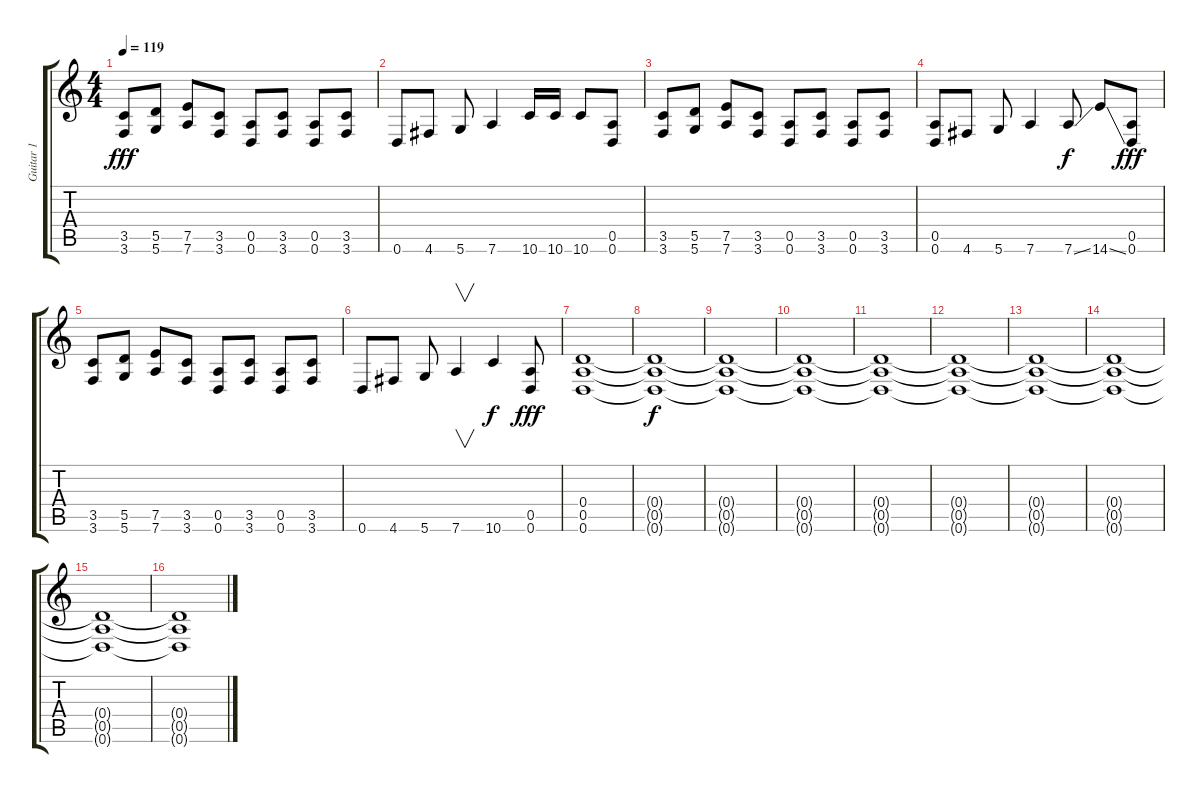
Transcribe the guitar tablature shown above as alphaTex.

\track ("Guitar 1" "Guitar 1") {instrument distortionguitar}
\staff {score tabs}
\tuning (E4 B3 G3 D3 A2 D2) {hide}
\ts (4 4)
\tempo 119
\clef g2
\ks c
(3.5 3.6).8{dy fff} (5.5 5.6).8 (7.5 7.6).8 (3.5 3.6).8 (0.5 0.6).8 (3.5 3.6).8 (0.5 0.6).8 (3.5 3.6).8 |
0.6.8 4.6.8 5.6.8 7.6.4 10.6.16 10.6.16 10.6.8 (0.5 0.6).8 |
(3.5 3.6).8 (5.5 5.6).8 (7.5 7.6).8 (3.5 3.6).8 (0.5 0.6).8 (3.5 3.6).8 (0.5 0.6).8 (3.5 3.6).8 |
(0.5 0.6).8 4.6.8 5.6.8 7.6.4 7.6{ss}.8{dy f} 14.6{ss}.8 (0.5 0.6).8{dy fff} |
(3.5 3.6).8 (5.5 5.6).8 (7.5 7.6).8 (3.5 3.6).8 (0.5 0.6).8 (3.5 3.6).8 (0.5 0.6).8 (3.5 3.6).8 |
0.6.8 4.6.8 5.6.8 7.6.4{v} 10.6.4{dy f} (0.5 0.6).8{dy fff} |
(0.4 0.5 0.6).1 |
(0.4{t} 0.5{t} 0.6{t}).1{dy f} |
(0.4{t} 0.5{t} 0.6{t}).1 |
(0.4{t} 0.5{t} 0.6{t}).1 |
(0.4{t} 0.5{t} 0.6{t}).1 |
(0.4{t} 0.5{t} 0.6{t}).1 |
(0.4{t} 0.5{t} 0.6{t}).1 |
(0.4{t} 0.5{t} 0.6{t}).1 |
(0.4{t} 0.5{t} 0.6{t}).1 |
(0.4{t} 0.5{t} 0.6{t}).1
